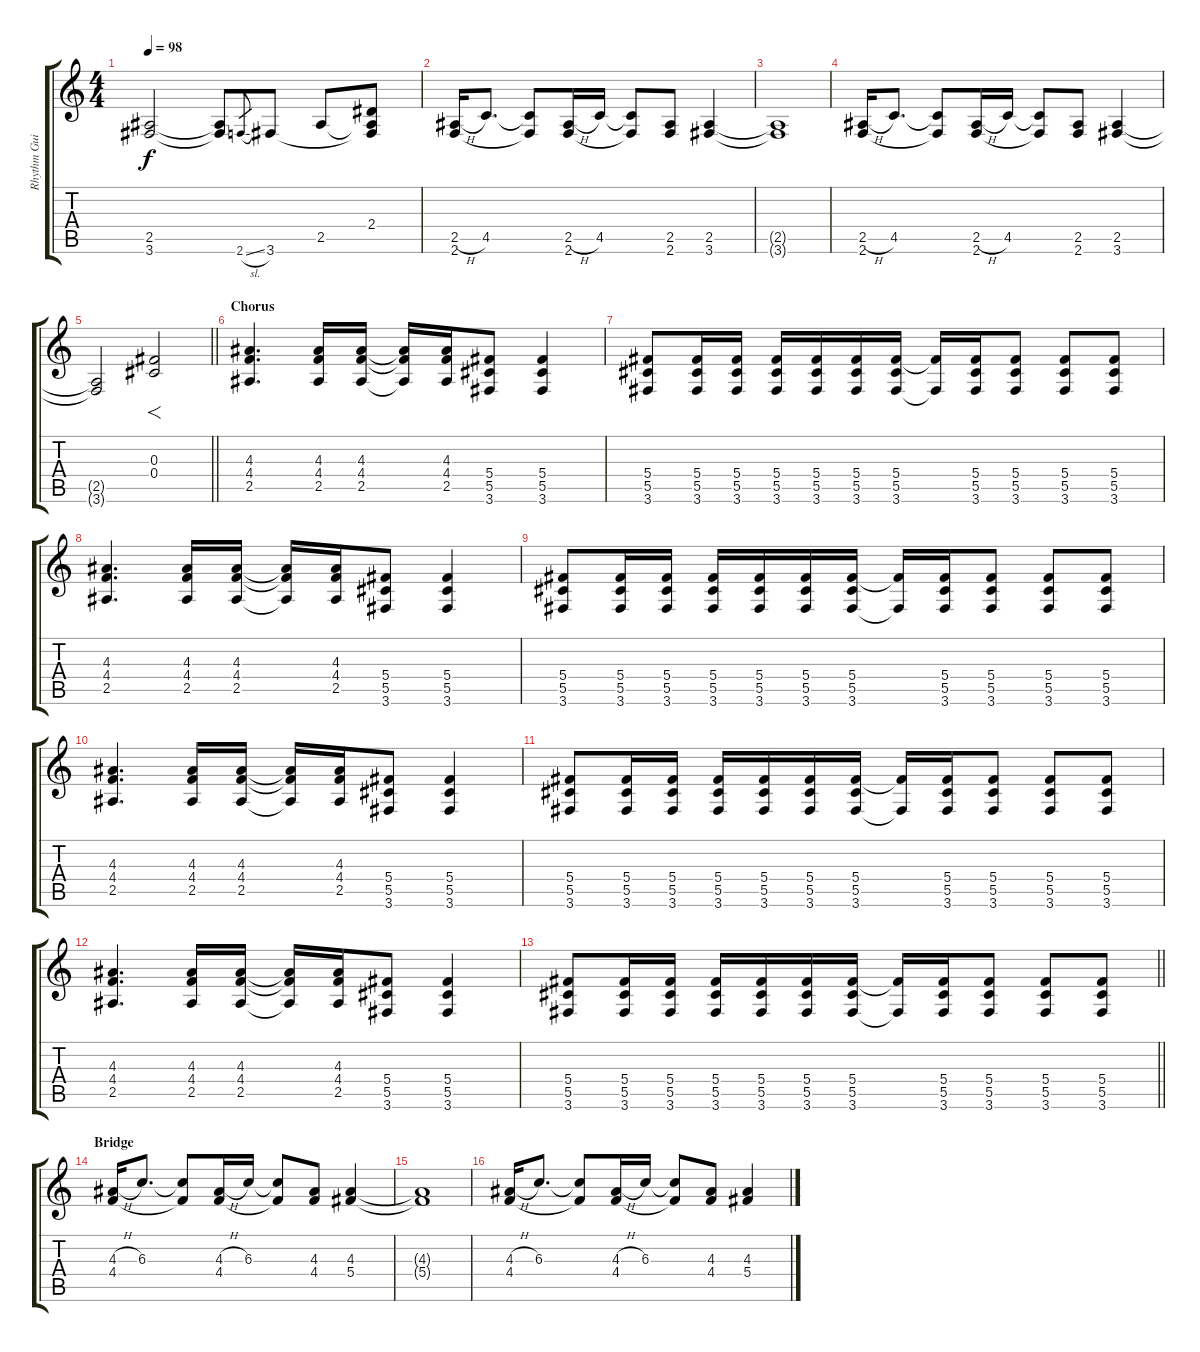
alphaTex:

\track ("Rhythm Guitar" "Rhythm Gui") {instrument overdrivenguitar}
\staff {score tabs}
\tuning (Eb4 Bb3 Gb3 Db3 Ab2 Eb2) {hide}
\ts (4 4)
\tempo 98
\clef g2
\ks c
(2.5{t} 3.6{t}).2{dy f} (2.5{t} 3.6{t}).8 2.6{sl}.8{gr} 3.6.8 2.5.8 (2.4 2.5{t} 3.6{t}).8 |
(2.5{h} 2.6).16 4.5.8{d} (4.5{t} 2.6{t}).8 (2.5{h} 2.6).16 4.5.16 (4.5{t} 2.6{t}).8 (2.5 2.6).8 (2.5 3.6).4 |
(2.5{t} 3.6{t}).1 |
(2.5{h} 2.6).16 4.5.8{d} (4.5{t} 2.6{t}).8 (2.5{h} 2.6).16 4.5.16 (4.5{t} 2.6{t}).8 (2.5 2.6).8 (2.5 3.6).4 |
\barLineRight lightlight
(2.5{t} 3.6{t}).2 (0.3 0.4).2{f} |
\section ("" "Chorus")
(4.3 4.4 2.5).4{d} (4.3 4.4 2.5).16 (4.3 4.4 2.5).16 (4.3{t} 4.4{t} 2.5{t}).16 (4.3 4.4 2.5).16 (5.4 5.5 3.6).8 (5.4 5.5 3.6).4 |
(5.4 5.5 3.6).8 (5.4 5.5 3.6).16 (5.4 5.5 3.6).16 (5.4 5.5 3.6).16 (5.4 5.5 3.6).16 (5.4 5.5 3.6).16 (5.4 5.5 3.6).16 (5.4{t} 3.6{t}).16 (5.4 5.5 3.6).16 (5.4 5.5 3.6).8 (5.4 5.5 3.6).8 (5.4 5.5 3.6).8 |
(4.3 4.4 2.5).4{d} (4.3 4.4 2.5).16 (4.3 4.4 2.5).16 (4.3{t} 4.4{t} 2.5{t}).16 (4.3 4.4 2.5).16 (5.4 5.5 3.6).8 (5.4 5.5 3.6).4 |
(5.4 5.5 3.6).8 (5.4 5.5 3.6).16 (5.4 5.5 3.6).16 (5.4 5.5 3.6).16 (5.4 5.5 3.6).16 (5.4 5.5 3.6).16 (5.4 5.5 3.6).16 (5.4{t} 3.6{t}).16 (5.4 5.5 3.6).16 (5.4 5.5 3.6).8 (5.4 5.5 3.6).8 (5.4 5.5 3.6).8 |
(4.3 4.4 2.5).4{d} (4.3 4.4 2.5).16 (4.3 4.4 2.5).16 (4.3{t} 4.4{t} 2.5{t}).16 (4.3 4.4 2.5).16 (5.4 5.5 3.6).8 (5.4 5.5 3.6).4 |
(5.4 5.5 3.6).8 (5.4 5.5 3.6).16 (5.4 5.5 3.6).16 (5.4 5.5 3.6).16 (5.4 5.5 3.6).16 (5.4 5.5 3.6).16 (5.4 5.5 3.6).16 (5.4{t} 3.6{t}).16 (5.4 5.5 3.6).16 (5.4 5.5 3.6).8 (5.4 5.5 3.6).8 (5.4 5.5 3.6).8 |
(4.3 4.4 2.5).4{d} (4.3 4.4 2.5).16 (4.3 4.4 2.5).16 (4.3{t} 4.4{t} 2.5{t}).16 (4.3 4.4 2.5).16 (5.4 5.5 3.6).8 (5.4 5.5 3.6).4 |
\barLineRight lightlight
(5.4 5.5 3.6).8 (5.4 5.5 3.6).16 (5.4 5.5 3.6).16 (5.4 5.5 3.6).16 (5.4 5.5 3.6).16 (5.4 5.5 3.6).16 (5.4 5.5 3.6).16 (5.4{t} 3.6{t}).16 (5.4 5.5 3.6).16 (5.4 5.5 3.6).8 (5.4 5.5 3.6).8 (5.4 5.5 3.6).8 |
\section ("" "Bridge")
(4.3{h} 4.4).16 6.3.8{d} (6.3{t} 4.4{t}).8 (4.3{h} 4.4).16 6.3.16 (6.3{t} 4.4{t}).8 (4.3 4.4).8 (4.3 5.4).4 |
(4.3{t} 5.4{t}).1 |
(4.3{h} 4.4).16 6.3.8{d} (6.3{t} 4.4{t}).8 (4.3{h} 4.4).16 6.3.16 (6.3{t} 4.4{t}).8 (4.3 4.4).8 (4.3 5.4).4
